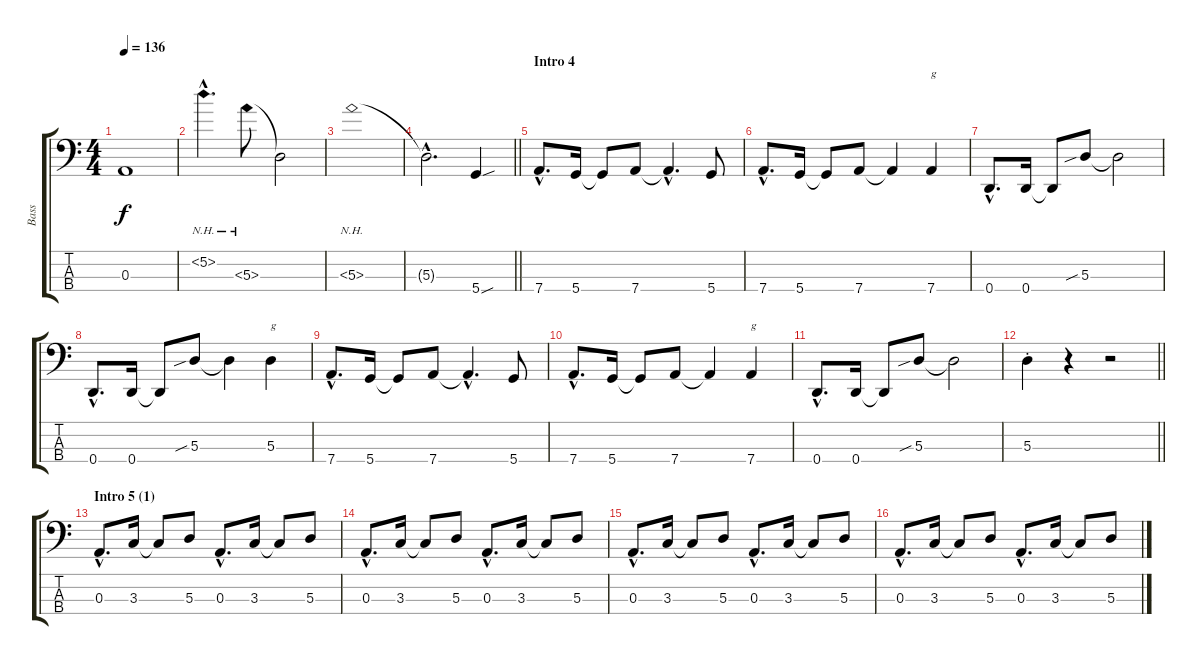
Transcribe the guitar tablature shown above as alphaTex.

\track ("Bass" "Bass") {instrument electricbasspick}
\staff {score tabs}
\tuning (G2 D2 A1 D1) {hide}
\ts (4 4)
\tempo 136
\clef f4
\ks c
0.3.1{dy f} |
5.2{nh hac}.4{d} 5.3{nh}.8 5.3{t}.2 |
5.3{nh}.1 |
\barLineRight lightlight
5.3{hac t}.2{d} 5.4{sou}.4 |
\section ("" "Intro 4")
7.4{hac}.8{d} 5.4.16 5.4{t}.8 7.4.8 7.4{hac t}.4{d} 5.4.8 |
7.4{hac}.8{d} 5.4.16 5.4{t}.8 7.4.8 7.4{t}.4 7.4.4{txt "g"} |
0.4{hac}.8{d} 0.4.16 0.4{t}.8 5.3{sib}.8 5.3{t}.2 |
0.4{hac}.8{d} 0.4.16 0.4{t}.8 5.3{sib}.8 5.3{t}.4 5.3.4{txt "g"} |
7.4{hac}.8{d} 5.4.16 5.4{t}.8 7.4.8 7.4{hac t}.4{d} 5.4.8 |
7.4{hac}.8{d} 5.4.16 5.4{t}.8 7.4.8 7.4{t}.4 7.4.4{txt "g"} |
0.4{hac}.8{d} 0.4.16 0.4{t}.8 5.3{sib}.8 5.3{t}.2 |
\barLineRight lightlight
5.3{st}.4 r.4 r.2 |
\section ("" "Intro 5 (1)")
0.3{hac}.8{d} 3.3.16 3.3{t}.8 5.3.8 0.3{hac}.8{d} 3.3.16 3.3{t}.8 5.3.8 |
0.3{hac}.8{d} 3.3.16 3.3{t}.8 5.3.8 0.3{hac}.8{d} 3.3.16 3.3{t}.8 5.3.8 |
0.3{hac}.8{d} 3.3.16 3.3{t}.8 5.3.8 0.3{hac}.8{d} 3.3.16 3.3{t}.8 5.3.8 |
0.3{hac}.8{d} 3.3.16 3.3{t}.8 5.3.8 0.3{hac}.8{d} 3.3.16 3.3{t}.8 5.3.8
